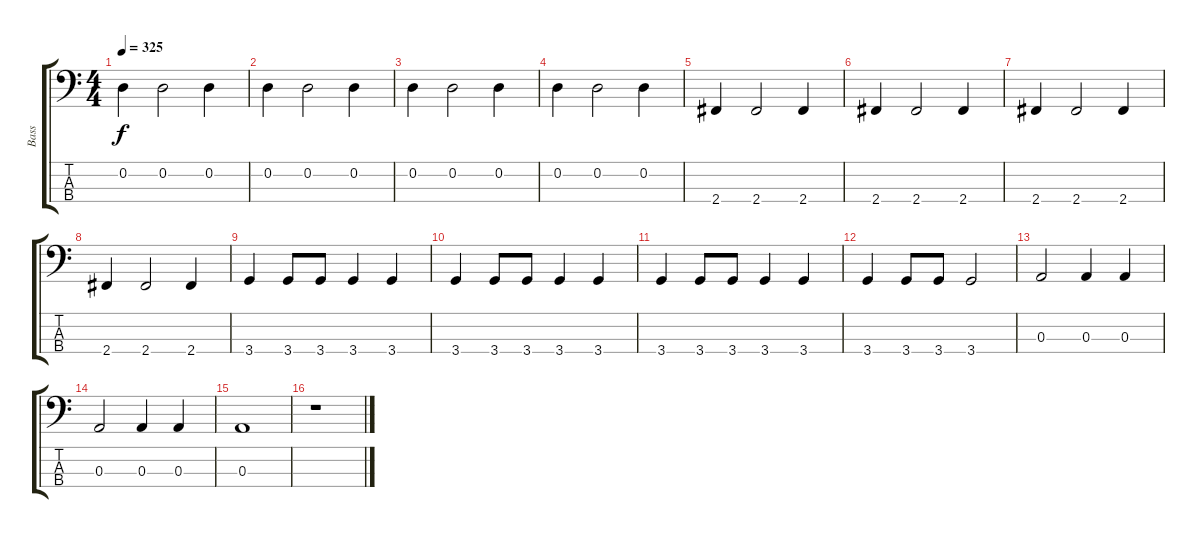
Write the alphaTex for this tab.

\track ("Bass" "Bass") {instrument electricbasspick}
\staff {score tabs}
\tuning (G2 D2 A1 E1) {hide}
\ts (4 4)
\tempo 325
\clef f4
\ks c
0.2.4{dy f} 0.2.2 0.2.4 |
0.2.4 0.2.2 0.2.4 |
0.2.4 0.2.2 0.2.4 |
0.2.4 0.2.2 0.2.4 |
2.4.4 2.4.2 2.4.4 |
2.4.4 2.4.2 2.4.4 |
2.4.4 2.4.2 2.4.4 |
2.4.4 2.4.2 2.4.4 |
3.4.4 3.4.8 3.4.8 3.4.4 3.4.4 |
3.4.4 3.4.8 3.4.8 3.4.4 3.4.4 |
3.4.4 3.4.8 3.4.8 3.4.4 3.4.4 |
3.4.4 3.4.8 3.4.8 3.4.2 |
0.3.2 0.3.4 0.3.4 |
0.3.2 0.3.4 0.3.4 |
0.3.1 |
r.1
